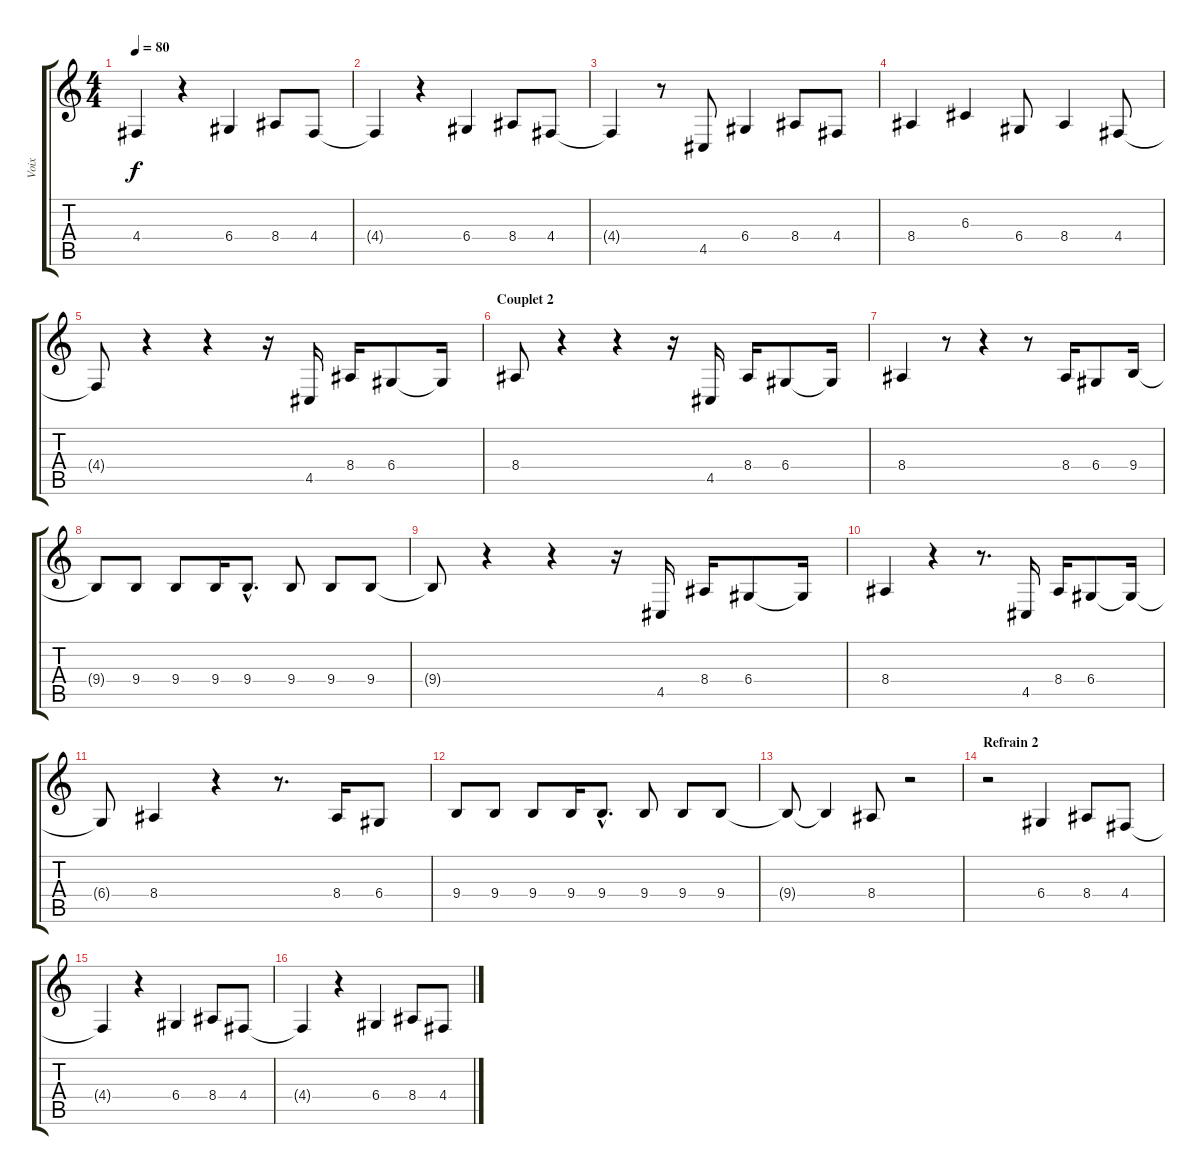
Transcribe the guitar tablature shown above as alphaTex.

\track ("Voix" "Voix") {instrument sopranosax}
\staff {score tabs}
\tuning (E4 B3 G3 D3 A2 E2) {hide}
\ts (4 4)
\tempo 80
\clef g2
\ks c
4.4{t}.4{dy f} r.4 6.4.4 8.4.8 4.4.8 |
4.4{t}.4 r.4 6.4.4 8.4.8 4.4.8 |
4.4{t}.4 r.8 4.5.8 6.4.4 8.4.8 4.4.8 |
8.4.4 6.3.4 6.4.8 8.4.4 4.4.8 |
4.4{t}.8 r.4 r.4 r.16 4.5.16 8.4.16 6.4.8 6.4{t}.16 |
\section ("" "Couplet 2")
8.4.8 r.4 r.4 r.16 4.5.16 8.4.16 6.4.8 6.4{t}.16 |
8.4.4 r.8 r.4 r.8 8.4.16 6.4.8 9.4.16 |
9.4{t}.8 9.4.8 9.4.8 9.4.16 9.4{hac}.8{d} 9.4.8 9.4.8 9.4.8 |
9.4{t}.8 r.4 r.4 r.16 4.5.16 8.4.16 6.4.8 6.4{t}.16 |
8.4.4 r.4 r.8{d} 4.5.16 8.4.16 6.4.8 6.4{t}.16 |
6.4{t}.8 8.4.4 r.4 r.8{d} 8.4.16 6.4.8 |
9.4.8 9.4.8 9.4.8 9.4.16 9.4{hac}.8{d} 9.4.8 9.4.8 9.4.8 |
9.4{t}.8 9.4{t}.4 8.4.8 r.2 |
\section ("" "Refrain 2")
r.2 6.4.4 8.4.8 4.4.8 |
4.4{t}.4 r.4 6.4.4 8.4.8 4.4.8 |
4.4{t}.4 r.4 6.4.4 8.4.8 4.4.8
